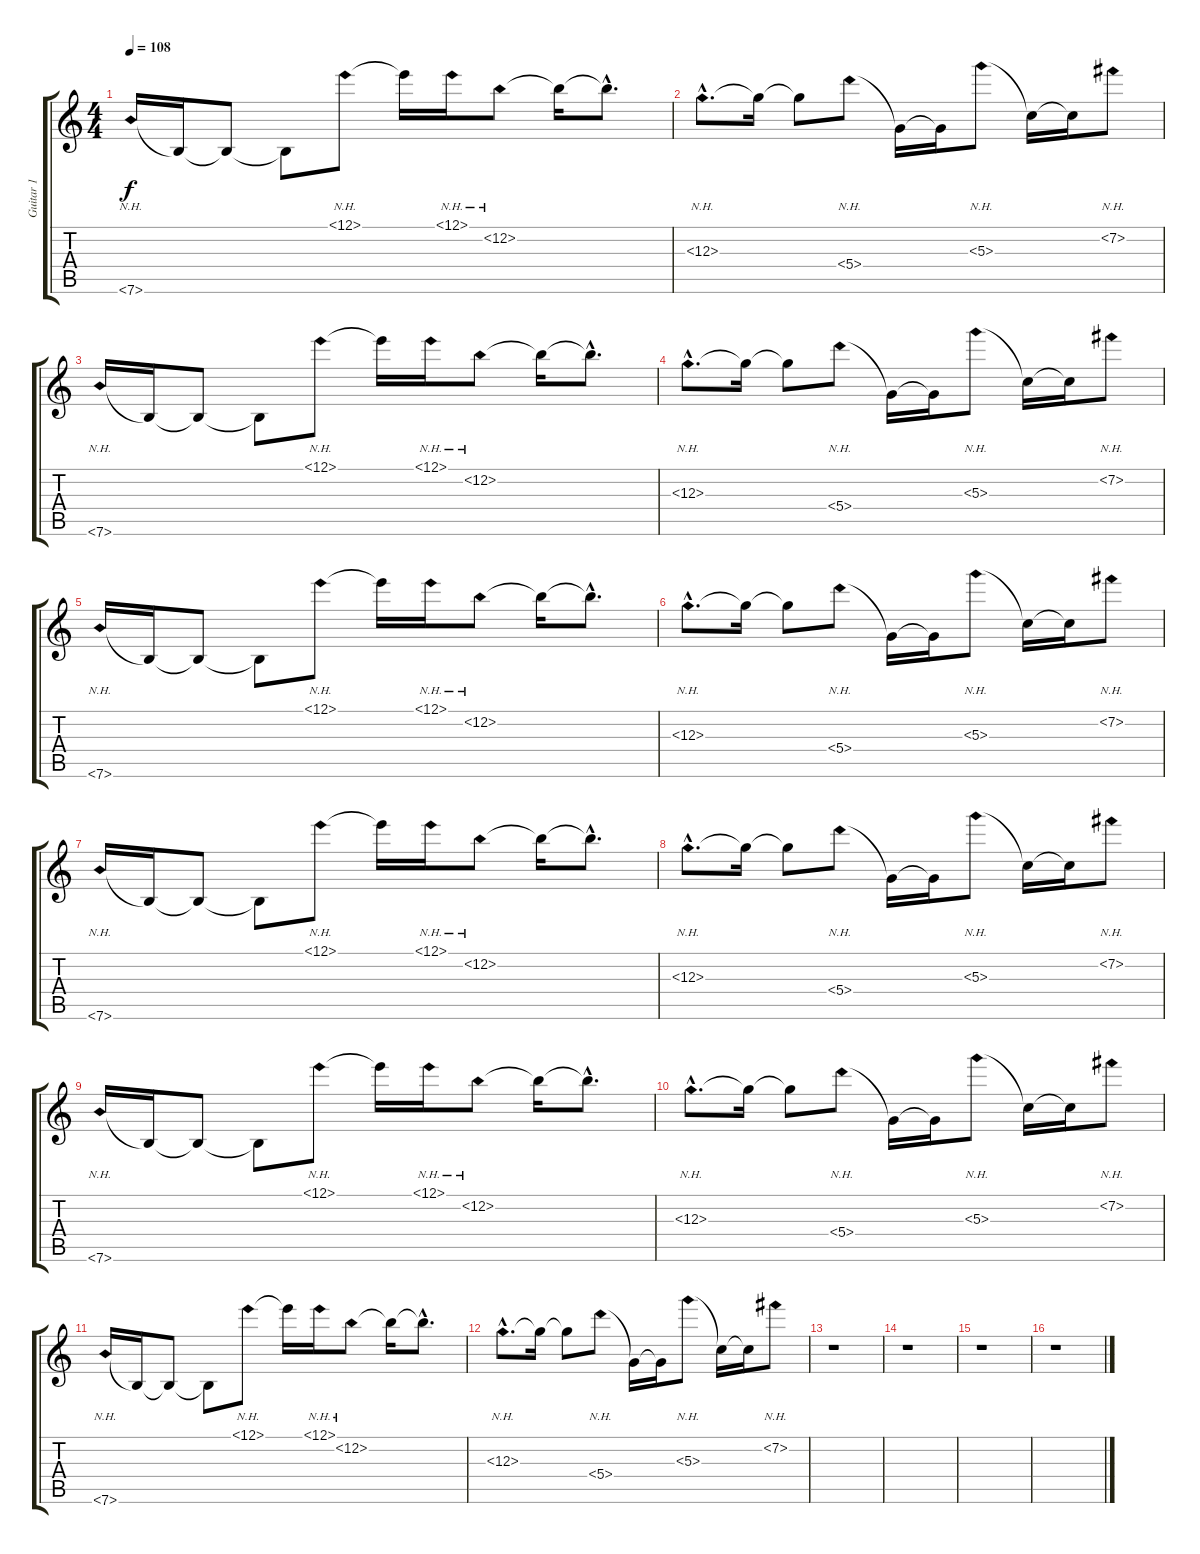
\track ("Guitar 1" "Guitar 1") {instrument distortionguitar}
\staff {score tabs}
\tuning (E4 B3 G3 D3 A2 E2) {hide}
\ts (4 4)
\tempo 108
\clef g2
\ks c
7.6{nh}.16{dy f instrument distortionguitar} 7.6{t}.16 7.6{t}.8 7.6{t}.8 12.1{nh}.8 12.1{t}.16 12.1{nh}.16 12.2{nh}.8 12.2{t}.16 12.2{hac t}.8{d} |
12.3{nh hac}.8{d} 12.3{t}.16 12.3{t}.8 5.4{nh}.8 5.4{t}.16 5.4{t}.16 5.3{nh}.8 5.3{t}.16 5.3{t}.16 7.2{nh}.8 |
7.6{nh}.16 7.6{t}.16 7.6{t}.8 7.6{t}.8 12.1{nh}.8 12.1{t}.16 12.1{nh}.16 12.2{nh}.8 12.2{t}.16 12.2{hac t}.8{d} |
12.3{nh hac}.8{d} 12.3{t}.16 12.3{t}.8 5.4{nh}.8 5.4{t}.16 5.4{t}.16 5.3{nh}.8 5.3{t}.16 5.3{t}.16 7.2{nh}.8 |
7.6{nh}.16 7.6{t}.16 7.6{t}.8 7.6{t}.8 12.1{nh}.8 12.1{t}.16 12.1{nh}.16 12.2{nh}.8 12.2{t}.16 12.2{hac t}.8{d} |
12.3{nh hac}.8{d} 12.3{t}.16 12.3{t}.8 5.4{nh}.8 5.4{t}.16 5.4{t}.16 5.3{nh}.8 5.3{t}.16 5.3{t}.16 7.2{nh}.8 |
7.6{nh}.16 7.6{t}.16 7.6{t}.8 7.6{t}.8 12.1{nh}.8 12.1{t}.16 12.1{nh}.16 12.2{nh}.8 12.2{t}.16 12.2{hac t}.8{d} |
12.3{nh hac}.8{d} 12.3{t}.16 12.3{t}.8 5.4{nh}.8 5.4{t}.16 5.4{t}.16 5.3{nh}.8 5.3{t}.16 5.3{t}.16 7.2{nh}.8 |
7.6{nh}.16 7.6{t}.16 7.6{t}.8 7.6{t}.8 12.1{nh}.8 12.1{t}.16 12.1{nh}.16 12.2{nh}.8 12.2{t}.16 12.2{hac t}.8{d} |
12.3{nh hac}.8{d} 12.3{t}.16 12.3{t}.8 5.4{nh}.8 5.4{t}.16 5.4{t}.16 5.3{nh}.8 5.3{t}.16 5.3{t}.16 7.2{nh}.8 |
7.6{nh}.16 7.6{t}.16 7.6{t}.8 7.6{t}.8 12.1{nh}.8 12.1{t}.16 12.1{nh}.16 12.2{nh}.8 12.2{t}.16 12.2{hac t}.8{d} |
12.3{nh hac}.8{d} 12.3{t}.16 12.3{t}.8 5.4{nh}.8 5.4{t}.16 5.4{t}.16 5.3{nh}.8 5.3{t}.16 5.3{t}.16 7.2{nh}.8 |
r.1 |
r.1 |
r.1 |
r.1
